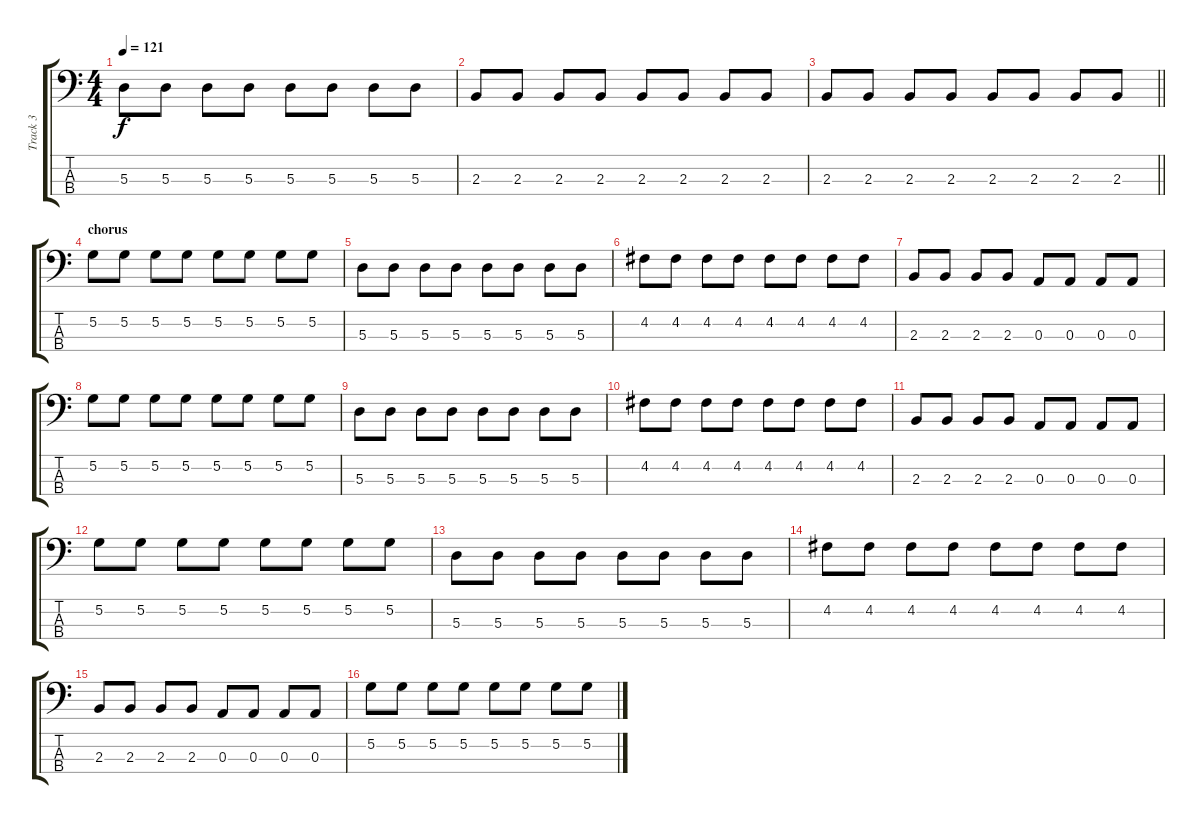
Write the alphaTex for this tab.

\track ("Track 3" "Track 3") {instrument electricbassfinger}
\staff {score tabs}
\tuning (G2 D2 A1 D1) {hide}
\ts (4 4)
\tempo 121
\clef f4
\ks c
5.3.8{dy f} 5.3.8 5.3.8 5.3.8 5.3.8 5.3.8 5.3.8 5.3.8 |
2.3.8 2.3.8 2.3.8 2.3.8 2.3.8 2.3.8 2.3.8 2.3.8 |
\barLineRight lightlight
2.3.8 2.3.8 2.3.8 2.3.8 2.3.8 2.3.8 2.3.8 2.3.8 |
\section ("" "chorus")
5.2.8 5.2.8 5.2.8 5.2.8 5.2.8 5.2.8 5.2.8 5.2.8 |
5.3.8 5.3.8 5.3.8 5.3.8 5.3.8 5.3.8 5.3.8 5.3.8 |
4.2.8 4.2.8 4.2.8 4.2.8 4.2.8 4.2.8 4.2.8 4.2.8 |
2.3.8 2.3.8 2.3.8 2.3.8 0.3.8 0.3.8 0.3.8 0.3.8 |
5.2.8 5.2.8 5.2.8 5.2.8 5.2.8 5.2.8 5.2.8 5.2.8 |
5.3.8 5.3.8 5.3.8 5.3.8 5.3.8 5.3.8 5.3.8 5.3.8 |
4.2.8 4.2.8 4.2.8 4.2.8 4.2.8 4.2.8 4.2.8 4.2.8 |
2.3.8 2.3.8 2.3.8 2.3.8 0.3.8 0.3.8 0.3.8 0.3.8 |
5.2.8 5.2.8 5.2.8 5.2.8 5.2.8 5.2.8 5.2.8 5.2.8 |
5.3.8 5.3.8 5.3.8 5.3.8 5.3.8 5.3.8 5.3.8 5.3.8 |
4.2.8 4.2.8 4.2.8 4.2.8 4.2.8 4.2.8 4.2.8 4.2.8 |
2.3.8 2.3.8 2.3.8 2.3.8 0.3.8 0.3.8 0.3.8 0.3.8 |
5.2.8 5.2.8 5.2.8 5.2.8 5.2.8 5.2.8 5.2.8 5.2.8
